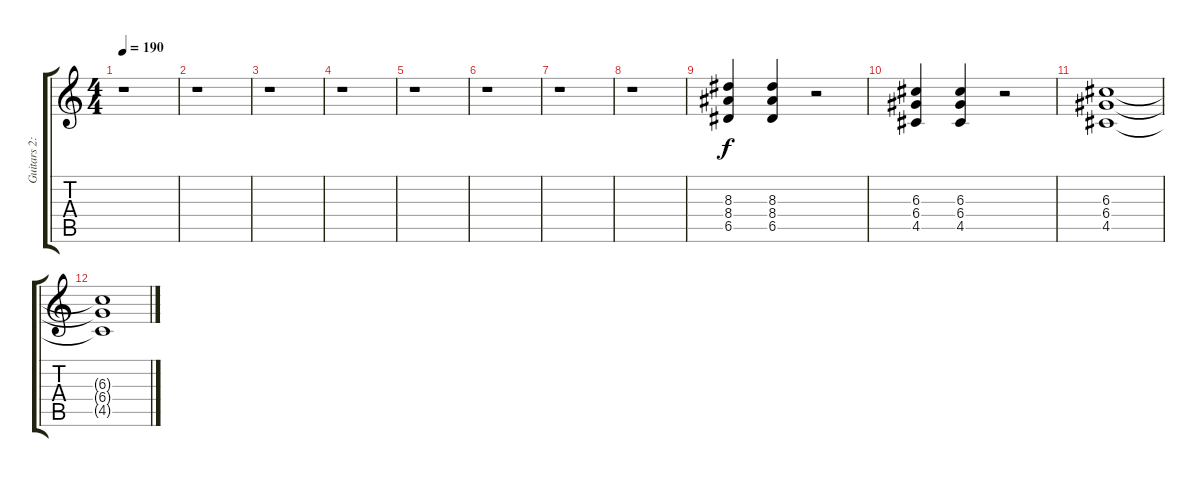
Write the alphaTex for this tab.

\track ("Guitars 2: (Electric Right-Pan)" "Guitars 2:") {instrument distortionguitar}
\staff {score tabs}
\tuning (E4 B3 G3 D3 A2 E2) {hide}
\ts (4 4)
\tempo 190
\clef g2
\ks c
r.1{dy f} |
r.1 |
r.1 |
r.1 |
r.1 |
r.1 |
r.1 |
r.1 |
(8.3 8.4 6.5).4 (8.3 8.4 6.5).4 r.2 |
(6.3 6.4 4.5).4 (6.3 6.4 4.5).4 r.2 |
(6.3 6.4 4.5).1 |
(6.3{t} 6.4{t} 4.5{t}).1
